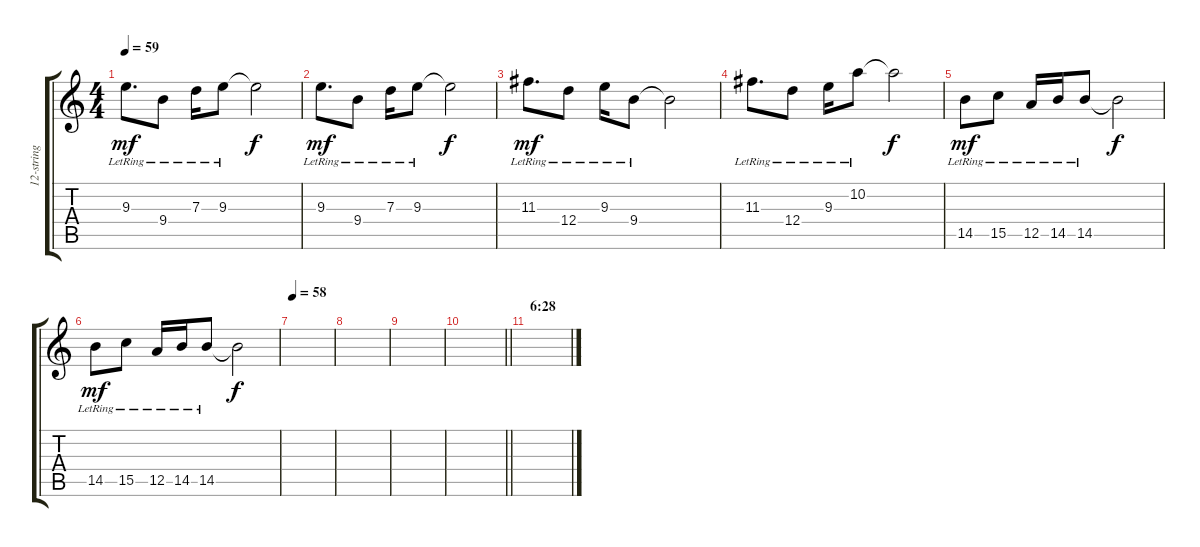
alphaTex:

\track ("12-string guitar" "12-string ") {instrument acousticguitarsteel}
\staff {score tabs}
\tuning (E4 B3 G3 D3 A2 E2) {hide}
\ts (4 4)
\tempo 59
\clef g2
\ks c
9.3{lr}.8{d dy mf} 9.4{lr}.8 7.3{lr}.16 9.3{lr}.8 9.3{t}.2{dy f} |
9.3{lr}.8{d dy mf} 9.4{lr}.8 7.3{lr}.16 9.3{lr}.8 9.3{t}.2{dy f} |
11.3{lr}.8{d dy mf} 12.4{lr}.8 9.3{lr}.16 9.4{lr}.8 9.4{t}.2 |
11.3{lr}.8{d} 12.4{lr}.8 9.3{lr}.16 10.2{lr}.8 10.2{t}.2{dy f} |
14.5{lr}.8{dy mf} 15.5{lr}.8 12.5{lr}.16 14.5{lr}.16 14.5{lr}.8 14.5{t}.2{dy f} |
14.5{lr}.8{dy mf} 15.5{lr}.8 12.5{lr}.16 14.5{lr}.16 14.5{lr}.8 14.5{t}.2{dy f} |
\tempo 58
|
|
|
\barLineRight lightlight
|
\section ("" "6:28")
